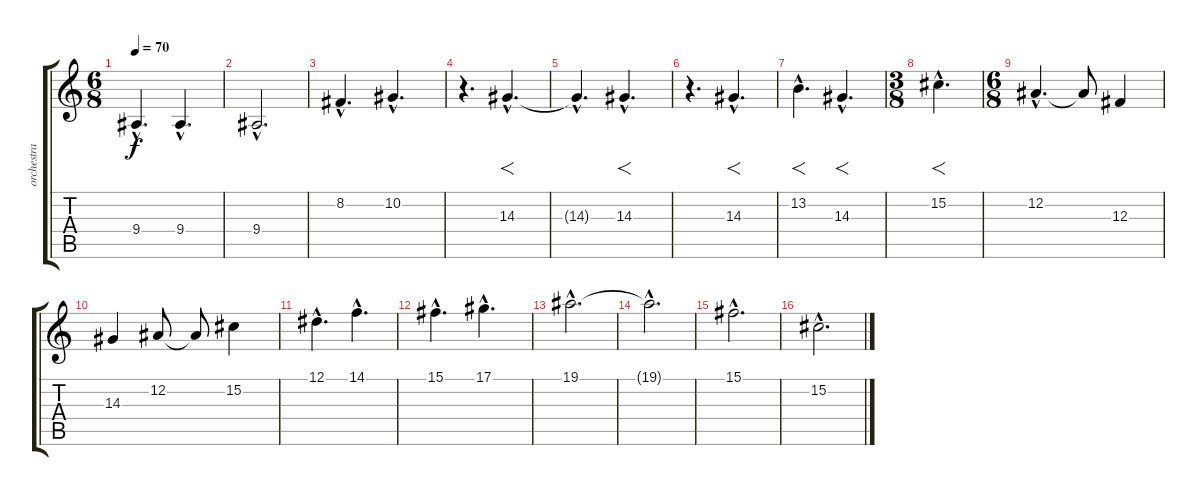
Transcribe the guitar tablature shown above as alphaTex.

\track ("orchestra" "orchestra") {instrument stringensemble1}
\staff {score tabs}
\tuning (Eb4 Bb3 Gb3 Db3 Ab2 Eb2) {hide}
\ts (6 8)
\tempo 70
\clef g2
\ks c
9.4{hac}.4{d dy f} 9.4{hac}.4{d} |
9.4{hac}.2{d} |
8.2{hac}.4{d} 10.2{hac}.4{d} |
r.4{d} 14.3{hac}.4{f d} |
14.3{hac t}.4{d} 14.3{hac}.4{f d} |
r.4{d} 14.3{hac}.4{f d} |
13.2{hac}.4{f d} 14.3{hac}.4{f d} |
\ts (3 8)
15.2{hac}.4{f d} |
\ts (6 8)
12.2{hac}.4{d} 12.2{t}.8 12.3.4 |
14.3.4 12.2.8 12.2{t}.8 15.2.4 |
12.1{hac}.4{d} 14.1{hac}.4{d} |
15.1{hac}.4{d} 17.1{hac}.4{d} |
19.1{hac}.2{d} |
19.1{hac t}.2{d} |
15.1{hac}.2{d} |
15.2{hac}.2{d}
